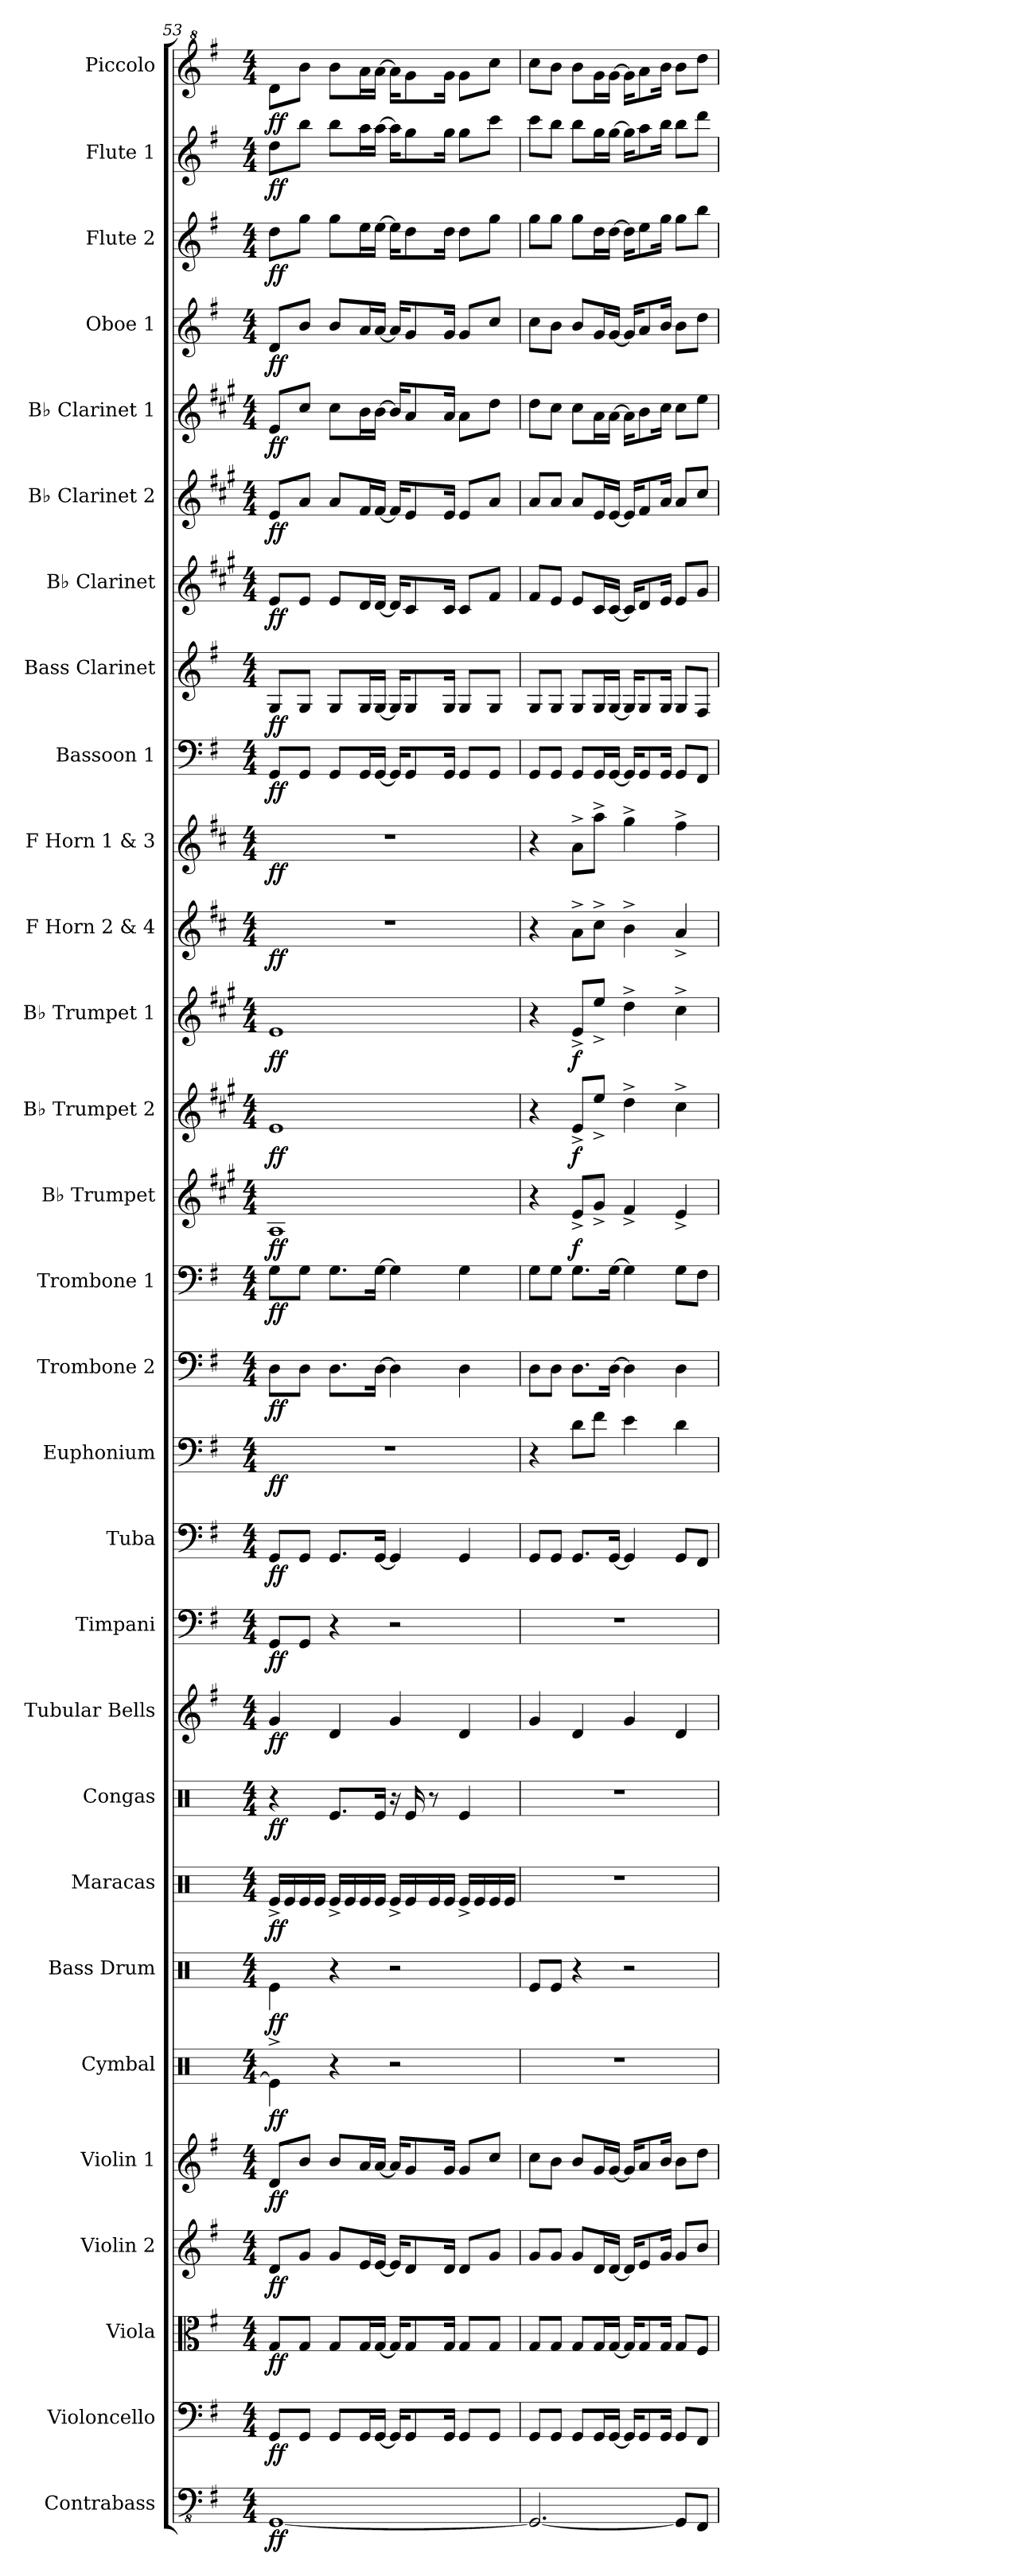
**kern	**dynam	**kern	**dynam	**kern	**dynam	**kern	**dynam	**kern	**dynam	**kern	**dynam	**kern	**dynam	**kern	**dynam	**kern	**dynam	**kern	**dynam	**kern	**dynam	**kern	**dynam	**kern	**dynam	**kern	**dynam	**kern	**dynam	**kern	**dynam	**kern	**dynam	**kern	**dynam	**kern	**dynam	**kern	**dynam	**kern	**dynam	**kern	**dynam	**kern	**dynam	**kern	**dynam	**kern	**dynam	**kern	**dynam	**kern	**dynam	**kern	**dynam	**kern	**dynam
*part29	*part29	*part28	*part28	*part27	*part27	*part26	*part26	*part25	*part25	*part24	*part24	*part23	*part23	*part22	*part22	*part21	*part21	*part20	*part20	*part19	*part19	*part18	*part18	*part17	*part17	*part16	*part16	*part15	*part15	*part14	*part14	*part13	*part13	*part12	*part12	*part11	*part11	*part10	*part10	*part9	*part9	*part8	*part8	*part7	*part7	*part6	*part6	*part5	*part5	*part4	*part4	*part3	*part3	*part2	*part2	*part1	*part1
*staff29	*staff29	*staff28	*staff28	*staff27	*staff27	*staff26	*staff26	*staff25	*staff25	*staff24	*staff24	*staff23	*staff23	*staff22	*staff22	*staff21	*staff21	*staff20	*staff20	*staff19	*staff19	*staff18	*staff18	*staff17	*staff17	*staff16	*staff16	*staff15	*staff15	*staff14	*staff14	*staff13	*staff13	*staff12	*staff12	*staff11	*staff11	*staff10	*staff10	*staff9	*staff9	*staff8	*staff8	*staff7	*staff7	*staff6	*staff6	*staff5	*staff5	*staff4	*staff4	*staff3	*staff3	*staff2	*staff2	*staff1	*staff1
*I"Contrabass	*	*I"Violoncello	*	*I"Viola	*	*I"Violin 2	*	*I"Violin 1	*	*I"Cymbal	*	*I"Bass Drum	*	*I"Maracas	*	*I"Congas	*	*I"Tubular Bells	*	*I"Timpani	*	*I"Tuba	*	*I"Euphonium	*	*I"Trombone 2	*	*I"Trombone 1	*	*I"B♭ Trumpet	*	*I"B♭ Trumpet 2	*	*I"B♭ Trumpet 1	*	*I"F Horn 2 &amp; 4	*	*I"F Horn 1 &amp; 3	*	*I"Bassoon 1	*	*I"Bass Clarinet	*	*I"B♭ Clarinet	*	*I"B♭ Clarinet 2	*	*I"B♭ Clarinet 1	*	*I"Oboe 1	*	*I"Flute 2	*	*I"Flute 1	*	*I"Piccolo	*
*I'Cb.	*	*I'Vc.	*	*I'Vla.	*	*I'Vln. 2	*	*I'Vln. 1	*	*I'Cym.	*	*I'B. Dr.	*	*I'Mrcs.	*	*I'Co.	*	*I'Tu. Be.	*	*I'Timp.	*	*I'Tba.	*	*I'Euph.	*	*I'Tbn. 2	*	*I'Tbn. 1	*	*I'B♭ Tpt.	*	*I'B♭ Tpt. 2	*	*I'B♭ Tpt. 1	*	*I'F Hn. 2 4	*	*I'F Hn. 1 3	*	*I'Bsn. 1	*	*I'B. Cl.	*	*I'B♭ Cl.	*	*I'B♭ Cl. 2	*	*I'B♭ Cl. 1	*	*I'Ob. 1	*	*I'Fl. 2	*	*I'Fl. 1	*	*I'Picc.	*
*clefFv4	*	*clefF4	*	*clefC3	*	*clefG2	*	*clefG2	*	*clefX	*	*clefX	*	*clefX	*	*clefX	*	*clefG2	*	*clefF4	*	*clefF4	*	*clefF4	*	*clefF4	*	*clefF4	*	*clefG2	*	*clefG2	*	*clefG2	*	*clefG2	*	*clefG2	*	*clefF4	*	*clefG2	*	*clefG2	*	*clefG2	*	*clefG2	*	*clefG2	*	*clefG2	*	*clefG2	*	*clefG^2	*
*	*	*	*	*	*	*	*	*	*	*	*	*	*	*	*	*	*	*	*	*	*	*	*	*	*	*	*	*	*	*ITrd1c2	*	*ITrd1c2	*	*ITrd1c2	*	*ITrd4c7	*	*ITrd4c7	*	*	*	*ITrd8c14	*	*ITrd1c2	*	*ITrd1c2	*	*ITrd1c2	*	*	*	*	*	*	*	*ITrd-7c-12	*
*k[f#]	*	*k[f#]	*	*k[f#]	*	*k[f#]	*	*k[f#]	*	*k[]	*	*k[]	*	*k[]	*	*k[]	*	*k[f#]	*	*k[f#]	*	*k[f#]	*	*k[f#]	*	*k[f#]	*	*k[f#]	*	*k[f#]	*	*k[f#]	*	*k[f#]	*	*k[f#]	*	*k[f#]	*	*k[f#]	*	*k[f#]	*	*k[f#]	*	*k[f#]	*	*k[f#]	*	*k[f#]	*	*k[f#]	*	*k[f#]	*	*k[f#]	*
*M4/4	*	*M4/4	*	*M4/4	*	*M4/4	*	*M4/4	*	*M4/4	*	*M4/4	*	*M4/4	*	*M4/4	*	*M4/4	*	*M4/4	*	*M4/4	*	*M4/4	*	*M4/4	*	*M4/4	*	*M4/4	*	*M4/4	*	*M4/4	*	*M4/4	*	*M4/4	*	*M4/4	*	*M4/4	*	*M4/4	*	*M4/4	*	*M4/4	*	*M4/4	*	*M4/4	*	*M4/4	*	*M4/4	*
=53	=53	=53	=53	=53	=53	=53	=53	=53	=53	=53	=53	=53	=53	=53	=53	=53	=53	=53	=53	=53	=53	=53	=53	=53	=53	=53	=53	=53	=53	=53	=53	=53	=53	=53	=53	=53	=53	=53	=53	=53	=53	=53	=53	=53	=53	=53	=53	=53	=53	=53	=53	=53	=53	=53	=53	=53	=53
!	!LO:DY:b	!	!LO:DY:b	!	!LO:DY:b	!	!LO:DY:b	!	!LO:DY:b	!	!LO:DY:b	!	!LO:DY:b	!	!LO:DY:b	!	!LO:DY:b	!	!LO:DY:b	!	!LO:DY:b	!	!LO:DY:b	!	!LO:DY:b	!	!LO:DY:b	!	!LO:DY:b	!	!LO:DY:b	!	!LO:DY:b	!	!LO:DY:b	!	!LO:DY:b	!	!LO:DY:b	!	!LO:DY:b	!	!LO:DY:b	!	!LO:DY:b	!	!LO:DY:b	!	!LO:DY:b	!	!LO:DY:b	!	!LO:DY:b	!	!LO:DY:b	!	!LO:DY:b
[1GGG	ff	8GG/L	ff	8G/L	ff	8d/L	ff	8d/L	ff	4Re^\]	ff	4Re\	ff	16Re^/LL	ff	4r	ff	4g/	ff	8GG/L	ff	8GG/L	ff	1r	ff	8D\L	ff	8G\L	ff	1G	ff	1d	ff	1d	ff	1r	ff	1r	ff	8GG/L	ff	8GG/L	ff	8d/L	ff	8d/L	ff	8d/L	ff	8d/L	ff	8dd\L	ff	8dd\L	ff	8ddd\L	ff
.	.	.	.	.	.	.	.	.	.	.	.	.	.	16Re/	.	.	.	.	.	.	.	.	.	.	.	.	.	.	.	.	.	.	.	.	.	.	.	.	.	.	.	.	.	.	.	.	.	.	.	.	.	.	.	.	.	.	.
.	.	8GG/J	.	8G/J	.	8g/J	.	8b/J	.	.	.	.	.	16Re/	.	.	.	.	.	8GG/J	.	8GG/J	.	.	.	8D\J	.	8G\J	.	.	.	.	.	.	.	.	.	.	.	8GG/J	.	8GG/J	.	8d/J	.	8g/J	.	8b/J	.	8b/J	.	8gg\J	.	8bb\J	.	8bbb\J	.
.	.	.	.	.	.	.	.	.	.	.	.	.	.	16Re/JJ	.	.	.	.	.	.	.	.	.	.	.	.	.	.	.	.	.	.	.	.	.	.	.	.	.	.	.	.	.	.	.	.	.	.	.	.	.	.	.	.	.	.	.
.	.	8GG/L	.	8G/L	.	8g/L	.	8b/L	.	4r	.	4r	.	16Re^/LL	.	8.Re/L	.	4d/	.	4r	.	8.GG/L	.	.	.	8.D\L	.	8.G\L	.	.	.	.	.	.	.	.	.	.	.	8GG/L	.	8GG/L	.	8d/L	.	8g/L	.	8b\L	.	8b/L	.	8gg\L	.	8bb\L	.	8bbb\L	.
.	.	.	.	.	.	.	.	.	.	.	.	.	.	16Re/	.	.	.	.	.	.	.	.	.	.	.	.	.	.	.	.	.	.	.	.	.	.	.	.	.	.	.	.	.	.	.	.	.	.	.	.	.	.	.	.	.	.	.
.	.	16GG/L	.	16G/L	.	16e/L	.	16a/L	.	.	.	.	.	16Re/	.	.	.	.	.	.	.	.	.	.	.	.	.	.	.	.	.	.	.	.	.	.	.	.	.	16GG/L	.	16GG/L	.	16c/L	.	16e/L	.	16a\L	.	16a/L	.	16ee\L	.	16aa\L	.	16aaa\L	.
.	.	[16GG/JJ	.	[16G/JJ	.	[16e/JJ	.	[16a/JJ	.	.	.	.	.	16Re/JJ	.	16Re/Jk	.	.	.	.	.	[16GG/Jk	.	.	.	[16D\Jk	.	[16G\Jk	.	.	.	.	.	.	.	.	.	.	.	[16GG/JJ	.	[16GG/JJ	.	[16c/JJ	.	[16e/JJ	.	[16a\JJ	.	[16a/JJ	.	[16ee\JJ	.	[16aa\JJ	.	[16aaa\JJ	.
.	.	16GG/KL]	.	16G/KL]	.	16e/KL]	.	16a/KL]	.	2r	.	2r	.	16Re^/LL	.	16r	.	4g/	.	2r	.	4GG/]	.	.	.	4D\]	.	4G\]	.	.	.	.	.	.	.	.	.	.	.	16GG/KL]	.	16GG/KL]	.	16c/KL]	.	16e/KL]	.	16a/KL]	.	16a/KL]	.	16ee\KL]	.	16aa\KL]	.	16aaa\KL]	.
.	.	8GG/	.	8G/	.	8d/	.	8g/	.	.	.	.	.	16Re/	.	16Re/	.	.	.	.	.	.	.	.	.	.	.	.	.	.	.	.	.	.	.	.	.	.	.	8GG/	.	8GG/	.	8B/	.	8d/	.	8g/	.	8g/	.	8dd\	.	8gg\	.	8ggg\	.
.	.	.	.	.	.	.	.	.	.	.	.	.	.	16Re/	.	8r	.	.	.	.	.	.	.	.	.	.	.	.	.	.	.	.	.	.	.	.	.	.	.	.	.	.	.	.	.	.	.	.	.	.	.	.	.	.	.	.	.
.	.	16GG/Jk	.	16G/Jk	.	16d/Jk	.	16g/Jk	.	.	.	.	.	16Re/JJ	.	.	.	.	.	.	.	.	.	.	.	.	.	.	.	.	.	.	.	.	.	.	.	.	.	16GG/Jk	.	16GG/Jk	.	16B/Jk	.	16d/Jk	.	16g/Jk	.	16g/Jk	.	16dd\Jk	.	16gg\Jk	.	16ggg\Jk	.
.	.	8GG/L	.	8G/L	.	8d/L	.	8g/L	.	.	.	.	.	16Re^/LL	.	4Re/	.	4d/	.	.	.	4GG/	.	.	.	4D\	.	4G\	.	.	.	.	.	.	.	.	.	.	.	8GG/L	.	8GG/L	.	8B/L	.	8d/L	.	8g\L	.	8g/L	.	8dd\L	.	8gg\L	.	8ggg\L	.
.	.	.	.	.	.	.	.	.	.	.	.	.	.	16Re/	.	.	.	.	.	.	.	.	.	.	.	.	.	.	.	.	.	.	.	.	.	.	.	.	.	.	.	.	.	.	.	.	.	.	.	.	.	.	.	.	.	.	.
.	.	8GG/J	.	8G/J	.	8g/J	.	8cc/J	.	.	.	.	.	16Re/	.	.	.	.	.	.	.	.	.	.	.	.	.	.	.	.	.	.	.	.	.	.	.	.	.	8GG/J	.	8GG/J	.	8e/J	.	8g/J	.	8cc\J	.	8cc/J	.	8gg\J	.	8ccc\J	.	8cccc\J	.
.	.	.	.	.	.	.	.	.	.	.	.	.	.	16Re/JJ	.	.	.	.	.	.	.	.	.	.	.	.	.	.	.	.	.	.	.	.	.	.	.	.	.	.	.	.	.	.	.	.	.	.	.	.	.	.	.	.	.	.	.
=54	=54	=54	=54	=54	=54	=54	=54	=54	=54	=54	=54	=54	=54	=54	=54	=54	=54	=54	=54	=54	=54	=54	=54	=54	=54	=54	=54	=54	=54	=54	=54	=54	=54	=54	=54	=54	=54	=54	=54	=54	=54	=54	=54	=54	=54	=54	=54	=54	=54	=54	=54	=54	=54	=54	=54	=54	=54
2.GGG/_	.	8GG/L	.	8G/L	.	8g/L	.	8cc\L	.	1r	.	8Re/L	.	1r	.	1r	.	4g/	.	1r	.	8GG/L	.	4r	.	8D\L	.	8G\L	.	4r	.	4r	.	4r	.	4r	.	4r	.	8GG/L	.	8GG/L	.	8e/L	.	8g/L	.	8cc\L	.	8cc\L	.	8gg\L	.	8ccc\L	.	8cccc\L	.
.	.	8GG/J	.	8G/J	.	8g/J	.	8b\J	.	.	.	8Re/J	.	.	.	.	.	.	.	.	.	8GG/J	.	.	.	8D\J	.	8G\J	.	.	.	.	.	.	.	.	.	.	.	8GG/J	.	8GG/J	.	8d/J	.	8g/J	.	8b\J	.	8b\J	.	8gg\J	.	8bb\J	.	8bbb\J	.
!	!	!	!	!	!	!	!	!	!	!	!	!	!	!	!	!	!	!	!	!	!	!	!	!	!	!	!	!	!	!	!LO:DY:b	!	!LO:DY:b	!	!LO:DY:b	!	!	!	!	!	!	!	!	!	!	!	!	!	!	!	!	!	!	!	!	!	!
.	.	8GG/L	.	8G/L	.	8g/L	.	8b/L	.	.	.	4r	.	.	.	.	.	4d/	.	.	.	8.GG/L	.	8d\L	.	8.D\L	.	8.G\L	.	8d^/L	f	8d^/L	f	8d^/L	f	8d^\L	.	8d^\L	.	8GG/L	.	8GG/L	.	8d/L	.	8g/L	.	8b\L	.	8b/L	.	8gg\L	.	8bb\L	.	8bbb\L	.
.	.	16GG/L	.	16G/L	.	16d/L	.	16g/L	.	.	.	.	.	.	.	.	.	.	.	.	.	.	.	8f#\J	.	.	.	.	.	8f#^/J	.	8dd^/J	.	8dd^/J	.	8f#^\J	.	8dd^\J	.	16GG/L	.	16GG/L	.	16B/L	.	16d/L	.	16g\L	.	16g/L	.	16dd\L	.	16gg\L	.	16ggg\L	.
.	.	[16GG/JJ	.	[16G/JJ	.	[16d/JJ	.	[16g/JJ	.	.	.	.	.	.	.	.	.	.	.	.	.	[16GG/Jk	.	.	.	[16D\Jk	.	[16G\Jk	.	.	.	.	.	.	.	.	.	.	.	[16GG/JJ	.	[16GG/JJ	.	[16B/JJ	.	[16d/JJ	.	[16g\JJ	.	[16g/JJ	.	[16dd\JJ	.	[16gg\JJ	.	[16ggg\JJ	.
.	.	16GG/KL]	.	16G/KL]	.	16d/KL]	.	16g/KL]	.	.	.	2r	.	.	.	.	.	4g/	.	.	.	4GG/]	.	4e\	.	4D\]	.	4G\]	.	4e^/	.	4cc^\	.	4cc^\	.	4e^\	.	4cc^\	.	16GG/KL]	.	16GG/KL]	.	16B/KL]	.	16d/KL]	.	16g\KL]	.	16g/KL]	.	16dd\KL]	.	16gg\KL]	.	16ggg\KL]	.
.	.	8GG/	.	8G/	.	8e/	.	8a/	.	.	.	.	.	.	.	.	.	.	.	.	.	.	.	.	.	.	.	.	.	.	.	.	.	.	.	.	.	.	.	8GG/	.	8GG/	.	8c/	.	8e/	.	8a\	.	8a/	.	8ee\	.	8aa\	.	8aaa\	.
.	.	16GG/Jk	.	16G/Jk	.	16g/Jk	.	16b/Jk	.	.	.	.	.	.	.	.	.	.	.	.	.	.	.	.	.	.	.	.	.	.	.	.	.	.	.	.	.	.	.	16GG/Jk	.	16GG/Jk	.	16d/Jk	.	16g/Jk	.	16b\Jk	.	16b/Jk	.	16gg\Jk	.	16bb\Jk	.	16bbb\Jk	.
8GGG/L]	.	8GG/L	.	8G/L	.	8g/L	.	8b\L	.	.	.	.	.	.	.	.	.	4d/	.	.	.	8GG/L	.	4d\	.	4D\	.	8G\L	.	4d^/	.	4b^\	.	4b^\	.	4d^/	.	4b^\	.	8GG/L	.	8GG/L	.	8d/L	.	8g/L	.	8b\L	.	8b\L	.	8gg\L	.	8bb\L	.	8bbb\L	.
8FFF#/J	.	8FF#/J	.	8F#/J	.	8b/J	.	8dd\J	.	.	.	.	.	.	.	.	.	.	.	.	.	8FF#/J	.	.	.	.	.	8F#\J	.	.	.	.	.	.	.	.	.	.	.	8FF#/J	.	8FF#/J	.	8f#/J	.	8b/J	.	8dd\J	.	8dd\J	.	8bb\J	.	8ddd\J	.	8dddd\J	.
=	=	=	=	=	=	=	=	=	=	=	=	=	=	=	=	=	=	=	=	=	=	=	=	=	=	=	=	=	=	=	=	=	=	=	=	=	=	=	=	=	=	=	=	=	=	=	=	=	=	=	=	=	=	=	=	=	=
*-	*-	*-	*-	*-	*-	*-	*-	*-	*-	*-	*-	*-	*-	*-	*-	*-	*-	*-	*-	*-	*-	*-	*-	*-	*-	*-	*-	*-	*-	*-	*-	*-	*-	*-	*-	*-	*-	*-	*-	*-	*-	*-	*-	*-	*-	*-	*-	*-	*-	*-	*-	*-	*-	*-	*-	*-	*-
